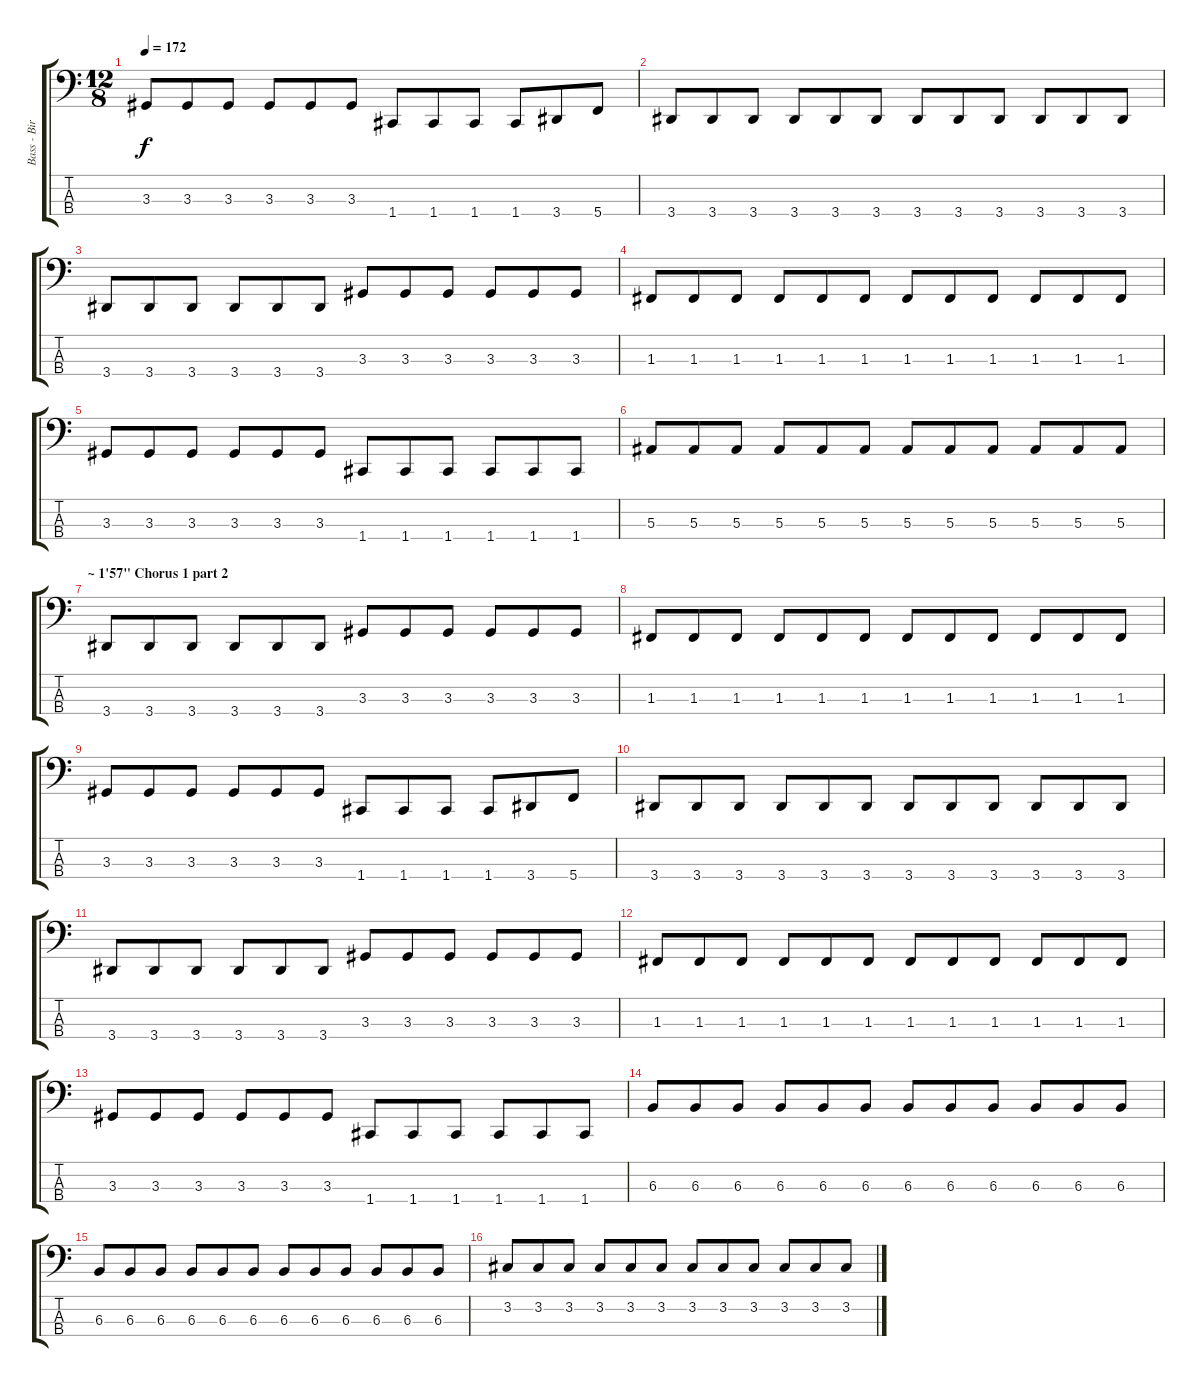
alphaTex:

\track ("Bass - Birgit Öllbrunner" "Bass - Bir") {instrument electricbassfinger}
\staff {score tabs}
\tuning (Eb2 Bb1 F1 C1) {hide}
\ts (12 8)
\tempo 172
\clef f4
\ks c
3.3.8{dy f} 3.3.8 3.3.8 3.3.8 3.3.8 3.3.8 1.4.8 1.4.8 1.4.8 1.4.8 3.4.8 5.4.8 |
3.4.8 3.4.8 3.4.8 3.4.8 3.4.8 3.4.8 3.4.8 3.4.8 3.4.8 3.4.8 3.4.8 3.4.8 |
3.4.8 3.4.8 3.4.8 3.4.8 3.4.8 3.4.8 3.3.8 3.3.8 3.3.8 3.3.8 3.3.8 3.3.8 |
1.3.8 1.3.8 1.3.8 1.3.8 1.3.8 1.3.8 1.3.8 1.3.8 1.3.8 1.3.8 1.3.8 1.3.8 |
3.3.8 3.3.8 3.3.8 3.3.8 3.3.8 3.3.8 1.4.8 1.4.8 1.4.8 1.4.8 1.4.8 1.4.8 |
5.3.8 5.3.8 5.3.8 5.3.8 5.3.8 5.3.8 5.3.8 5.3.8 5.3.8 5.3.8 5.3.8 5.3.8 |
\section ("" "~ 1'57\" Chorus 1 part 2")
3.4.8 3.4.8 3.4.8 3.4.8 3.4.8 3.4.8 3.3.8 3.3.8 3.3.8 3.3.8 3.3.8 3.3.8 |
1.3.8 1.3.8 1.3.8 1.3.8 1.3.8 1.3.8 1.3.8 1.3.8 1.3.8 1.3.8 1.3.8 1.3.8 |
3.3.8 3.3.8 3.3.8 3.3.8 3.3.8 3.3.8 1.4.8 1.4.8 1.4.8 1.4.8 3.4.8 5.4.8 |
3.4.8 3.4.8 3.4.8 3.4.8 3.4.8 3.4.8 3.4.8 3.4.8 3.4.8 3.4.8 3.4.8 3.4.8 |
3.4.8 3.4.8 3.4.8 3.4.8 3.4.8 3.4.8 3.3.8 3.3.8 3.3.8 3.3.8 3.3.8 3.3.8 |
1.3.8 1.3.8 1.3.8 1.3.8 1.3.8 1.3.8 1.3.8 1.3.8 1.3.8 1.3.8 1.3.8 1.3.8 |
3.3.8 3.3.8 3.3.8 3.3.8 3.3.8 3.3.8 1.4.8 1.4.8 1.4.8 1.4.8 1.4.8 1.4.8 |
6.3.8 6.3.8 6.3.8 6.3.8 6.3.8 6.3.8 6.3.8 6.3.8 6.3.8 6.3.8 6.3.8 6.3.8 |
6.3.8 6.3.8 6.3.8 6.3.8 6.3.8 6.3.8 6.3.8 6.3.8 6.3.8 6.3.8 6.3.8 6.3.8 |
3.2.8 3.2.8 3.2.8 3.2.8 3.2.8 3.2.8 3.2.8 3.2.8 3.2.8 3.2.8 3.2.8 3.2.8
